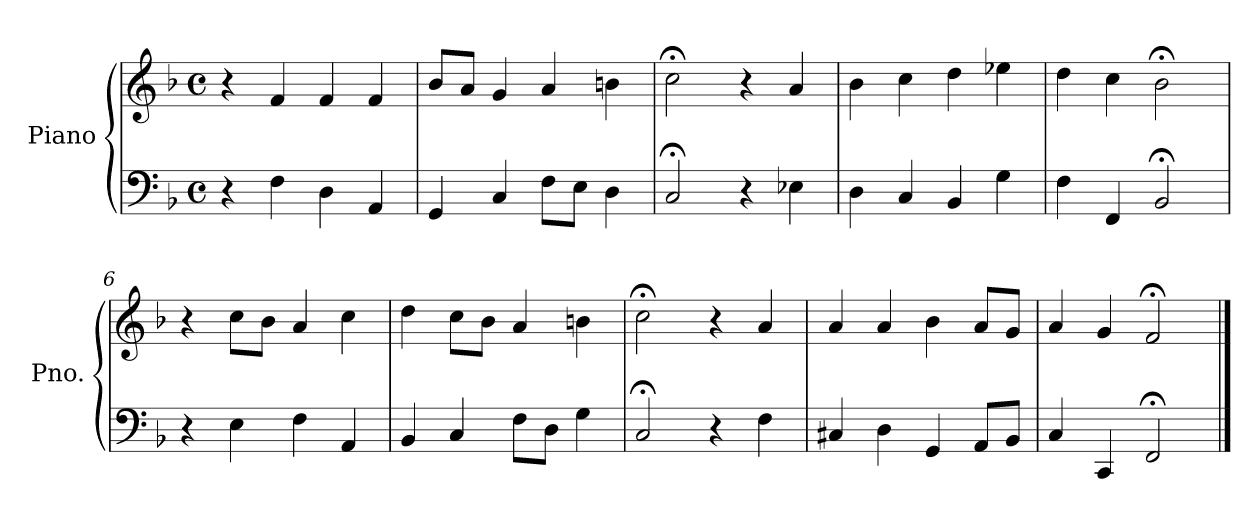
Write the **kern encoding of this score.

**kern	**kern
*part1	*part1
*staff2	*staff1
*I"Piano	*
*I'Pno.	*
*clefF4	*clefG2
*k[b-]	*k[b-]
*M4/4	*M4/4
*met(c)	*met(c)
=1	=1
4r	4r
4F\	4f/
4D\	4f/
4AA/	4f/
=2	=2
4GG/	8b-/L
.	8a/J
4C/	4g/
8F\L	4a/
8E\J	.
4D\	4bn\
=3	=3
2C;</	2cc;<\
4r	4r
4E-X\	4a/
=4	=4
4D\	4b-\
4C/	4cc\
4BB-/	4dd\
4G\	4ee-X\
=5	=5
4F\	4dd\
4FF/	4cc\
2BB-;</	2b-;<\
=6	=6
4r	4r
4E\	8cc\L
.	8b-\J
4F\	4a/
4AA/	4cc\
=7	=7
4BB-/	4dd\
4C/	8cc\L
.	8b-\J
8F\L	4a/
8D\J	.
4G\	4bn\
!!LO:LB:g=z
=8	=8
2C;</	2cc;<\
4r	4r
4F\	4a/
=9	=9
4C#X/	4a/
4D\	4a/
4GG/	4b-\
8AA/L	8a/L
8BB-/J	8g/J
=10	=10
4C/	4a/
4CC/	4g/
2FF;</	2f;</
==	==
*-	*-
